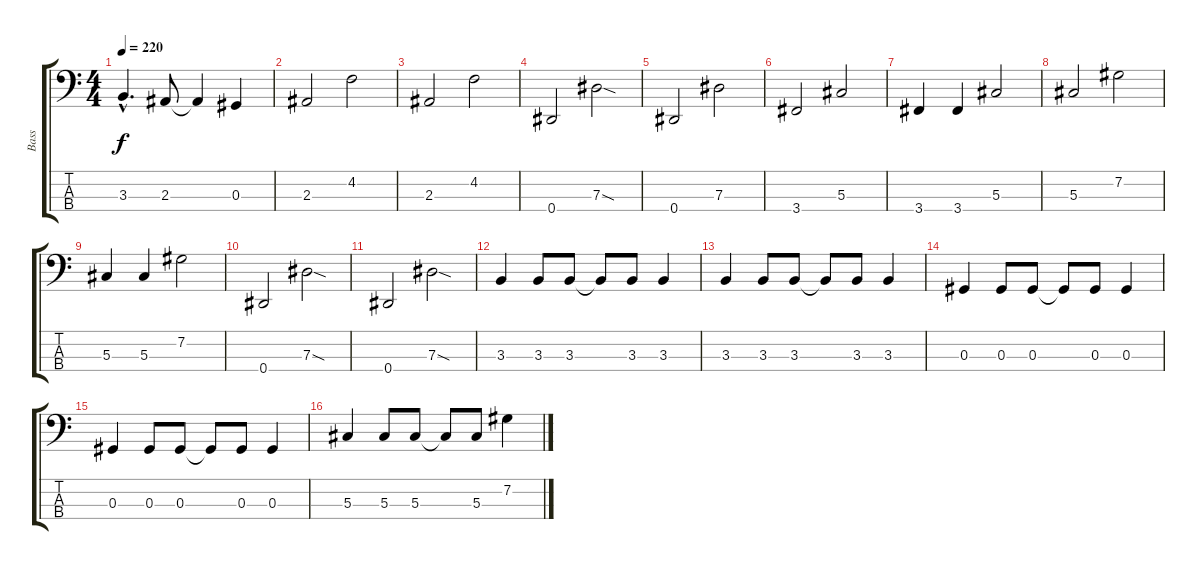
\track ("Bass" "Bass") {instrument electricbasspick}
\staff {score tabs}
\tuning (Gb2 Db2 Ab1 Eb1) {hide}
\ts (4 4)
\tempo 220
\clef f4
\ks c
3.3{hac}.4{d dy f} 2.3.8 2.3{t}.4 0.3.4 |
2.3.2 4.2.2 |
2.3.2 4.2.2 |
0.4.2 7.3{sod}.2 |
0.4.2 7.3.2 |
3.4.2 5.3.2 |
3.4.4 3.4.4 5.3.2 |
5.3.2 7.2.2 |
5.3.4 5.3.4 7.2.2 |
0.4.2 7.3{sod}.2 |
0.4.2 7.3{sod}.2 |
3.3.4 3.3.8 3.3.8 3.3{t}.8 3.3.8 3.3.4 |
3.3.4 3.3.8 3.3.8 3.3{t}.8 3.3.8 3.3.4 |
0.3.4 0.3.8 0.3.8 0.3{t}.8 0.3.8 0.3.4 |
0.3.4 0.3.8 0.3.8 0.3{t}.8 0.3.8 0.3.4 |
5.3.4 5.3.8 5.3.8 5.3{t}.8 5.3.8 7.2.4
